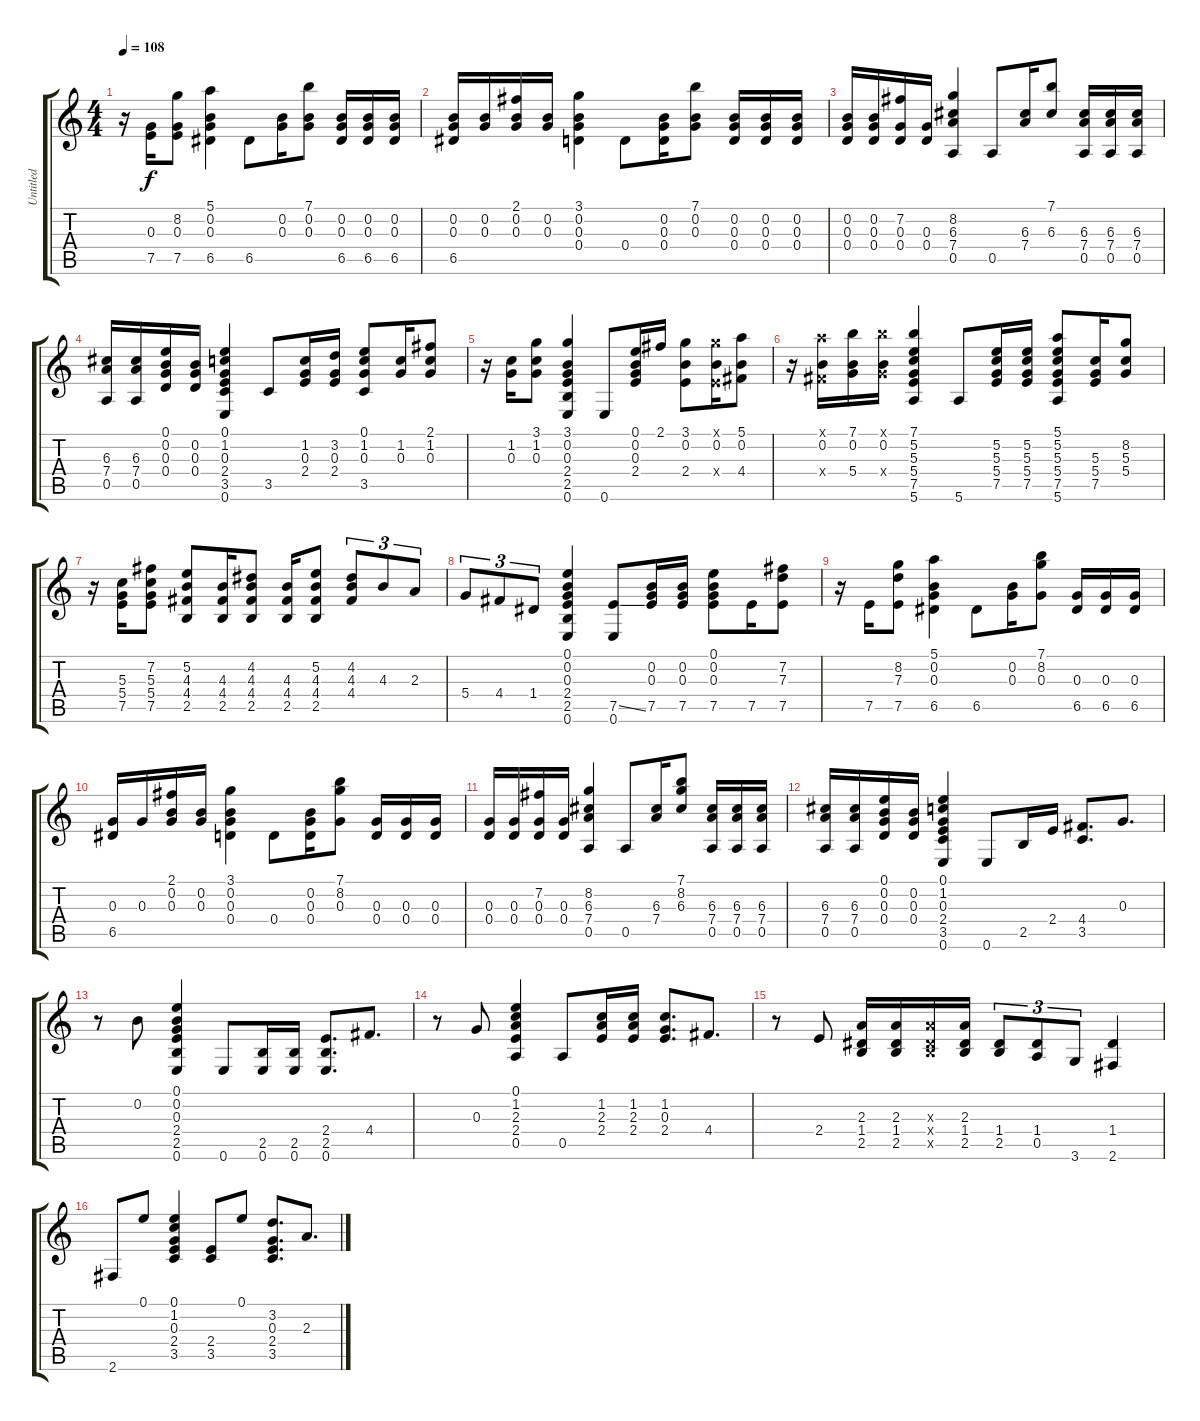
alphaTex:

\track ("Untitled" "Untitled") {instrument acousticguitarnylon}
\staff {score tabs}
\tuning (E4 B3 G3 D3 A2 E2) {hide}
\ts (4 4)
\tempo 108
\clef g2
\ks c
r.16{dy f} (0.3 7.5).16 (8.2 0.3 7.5).8 (5.1 0.2 0.3 6.5).4 6.5.8 (0.2 0.3).16 (7.1 0.2 0.3).8 (0.2 0.3 6.5).16 (0.2 0.3 6.5).16 (0.2 0.3 6.5).16 |
(0.2 0.3 6.5).16 (0.2 0.3).16 (2.1 0.2 0.3).16 (0.2 0.3).16 (3.1 0.2 0.3 0.4).4 0.4.8 (0.2 0.3 0.4).16 (7.1 0.2 0.3).8 (0.2 0.3 0.4).16 (0.2 0.3 0.4).16 (0.2 0.3 0.4).16 |
(0.2 0.3 0.4).16 (0.2 0.3 0.4).16 (7.2 0.3 0.4).16 (0.3 0.4).16 (8.2 6.3 7.4 0.5).4 0.5.8 (6.3 7.4).16 (7.1 6.3).8 (6.3 7.4 0.5).16 (6.3 7.4 0.5).16 (6.3 7.4 0.5).16 |
(6.3 7.4 0.5).16 (6.3 7.4 0.5).16 (0.1 0.2 0.3 0.4).16 (0.2 0.3 0.4).16 (0.1 1.2 0.3 2.4 3.5 0.6).4 3.5.8 (1.2 0.3 2.4).16 (3.2 0.3 2.4).16 (0.1 1.2 0.3 3.5).8 (1.2 0.3).16 (2.1 1.2 0.3).8 |
r.16 (1.2 0.3).16 (3.1 1.2 0.3).8 (3.1 0.2 0.3 2.4 2.5 0.6).4 0.6.8 (0.1 0.2 0.3 2.4).16 2.1.16 (3.1 0.2 2.4).8 (3.1{x} 0.2 2.4{x}).16 (5.1 0.2 4.4).8 |
r.16 (5.1{x} 0.2 4.4{x}).16 (7.1 0.2 5.4).16 (7.1{x} 0.2 5.4{x}).16 (7.1 5.2 5.3 5.4 7.5 5.6).4 5.6.8 (5.2 5.3 5.4 7.5).16 (5.2 5.3 5.4 7.5).16 (5.1 5.2 5.3 5.4 7.5 5.6).8 (5.3 5.4 7.5).16 (8.2 5.3 5.4).8 |
r.16 (5.3 5.4 7.5).16 (7.2 5.3 5.4 7.5).8 (5.2 4.3 4.4 2.5).8 (4.3 4.4 2.5).16 (4.2 4.3 4.4 2.5).8 (4.3 4.4 2.5).16 (5.2 4.3 4.4 2.5).8 (4.2 4.3 4.4).8{tu (3 2)} 4.3.8{tu (3 2)} 2.3.8{tu (3 2)} |
5.4.8{tu (3 2)} 4.4.8{tu (3 2)} 1.4.8{tu (3 2)} (0.1 0.2 0.3 2.4 2.5 0.6).4 (7.5{ss} 0.6).8 (0.2 0.3 7.5).16 (0.2 0.3 7.5).16 (0.1 0.2 0.3 7.5).8 7.5.16 (7.2 7.3 7.5).8 |
r.16 7.5.16 (8.2 7.3 7.5).8 (5.1 0.2 0.3 6.5).4 6.5.8 (0.2 0.3).16 (7.1 8.2 0.3).8 (0.3 6.5).16 (0.3 6.5).16 (0.3 6.5).16 |
(0.3 6.5).16 0.3.16 (2.1 0.2 0.3).16 (0.2 0.3).16 (3.1 0.2 0.3 0.4).4 0.4.8 (0.2 0.3 0.4).16 (7.1 8.2 0.3).8 (0.3 0.4).16 (0.3 0.4).16 (0.3 0.4).16 |
(0.3 0.4).16 (0.3 0.4).16 (7.2 0.3 0.4).16 (0.3 0.4).16 (8.2 6.3 7.4 0.5).4 0.5.8 (6.3 7.4).16 (7.1 8.2 6.3).8 (6.3 7.4 0.5).16 (6.3 7.4 0.5).16 (6.3 7.4 0.5).16 |
(6.3 7.4 0.5).16 (6.3 7.4 0.5).16 (0.1 0.2 0.3 0.4).16 (0.2 0.3 0.4).16 (0.1 1.2 0.3 2.4 3.5 0.6).4 0.6.8 2.5.16 2.4.16 (4.4 3.5).8{d} 0.3.8{d} |
r.8 0.2.8 (0.1 0.2 0.3 2.4 2.5 0.6).4 0.6.8 (2.5 0.6).16 (2.5 0.6).16 (2.4 2.5 0.6).8{d} 4.4.8{d} |
r.8 0.3.8 (0.1 1.2 2.3 2.4 0.5).4 0.5.8 (1.2 2.3 2.4).16 (1.2 2.3 2.4).16 (1.2 0.3 2.4).8{d} 4.4.8{d} |
r.8 2.4.8 (2.3 1.4 2.5).16 (2.3 1.4 2.5).16 (2.3{x} 1.4{x} 2.5{x}).16 (2.3 1.4 2.5).16 (1.4 2.5).8{tu (3 2)} (1.4 0.5).8{tu (3 2)} 3.6.8{tu (3 2)} (1.4 2.6).4 |
2.6.8 0.1.8 (0.1 1.2 0.3 2.4 3.5).4 (2.4 3.5).8 0.1.8 (3.2 0.3 2.4 3.5).8{d} 2.3.8{d}
